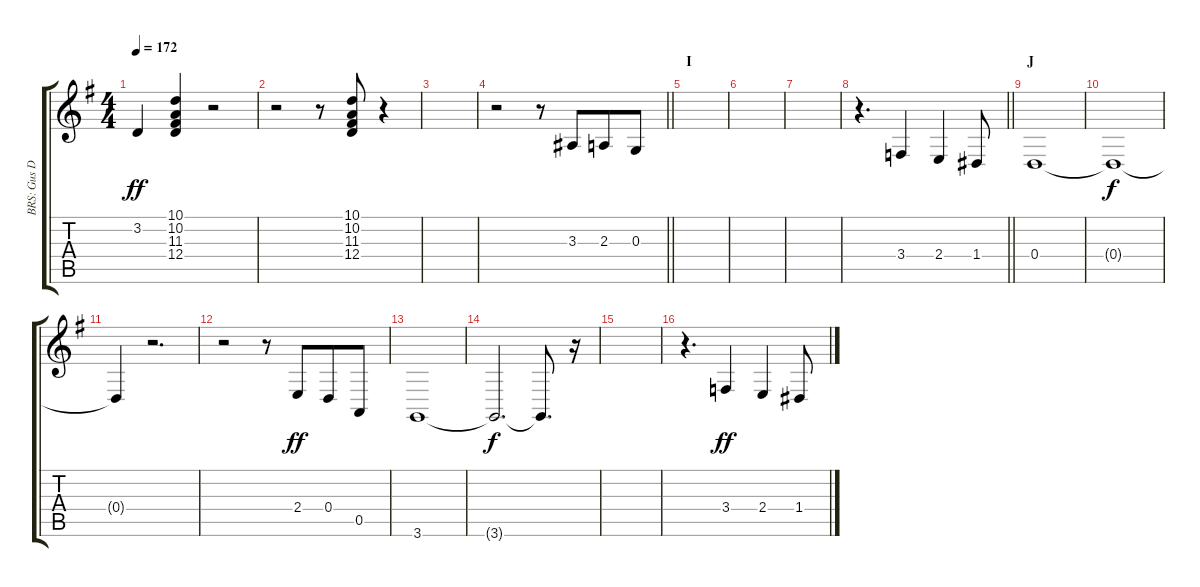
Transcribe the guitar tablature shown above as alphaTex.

\track ("BRS: Gus Dudgeon" "BRS: Gus D") {instrument synthbrass1}
\staff {score tabs}
\tuning (E4 B3 G3 D3 A2 E2) {hide}
\ts (4 4)
\tempo 172
\clef g2
\ks g
3.2.4{dy ff} (10.1 10.2 11.3 12.4).4 r.2 |
r.2 r.8 (10.1 10.2 11.3 12.4).8 r.4 |
|
\barLineRight lightlight
r.2 r.8 3.3.8{beam merge} 2.3.8 0.3.8 |
\section ("" "I")
|
|
|
\barLineRight lightlight
r.4{d} 3.4.4 2.4.4 1.4.8 |
\section ("" "J")
0.4.1 |
0.4{t}.1{dy f} |
0.4{t}.4 r.2{d} |
r.2 r.8 2.4.8{dy ff beam merge} 0.4.8 0.5.8 |
3.6.1 |
3.6{t}.2{d dy f} 3.6{t}.8{d} r.16 |
|
r.4{d} 3.4.4{dy ff} 2.4.4 1.4.8
